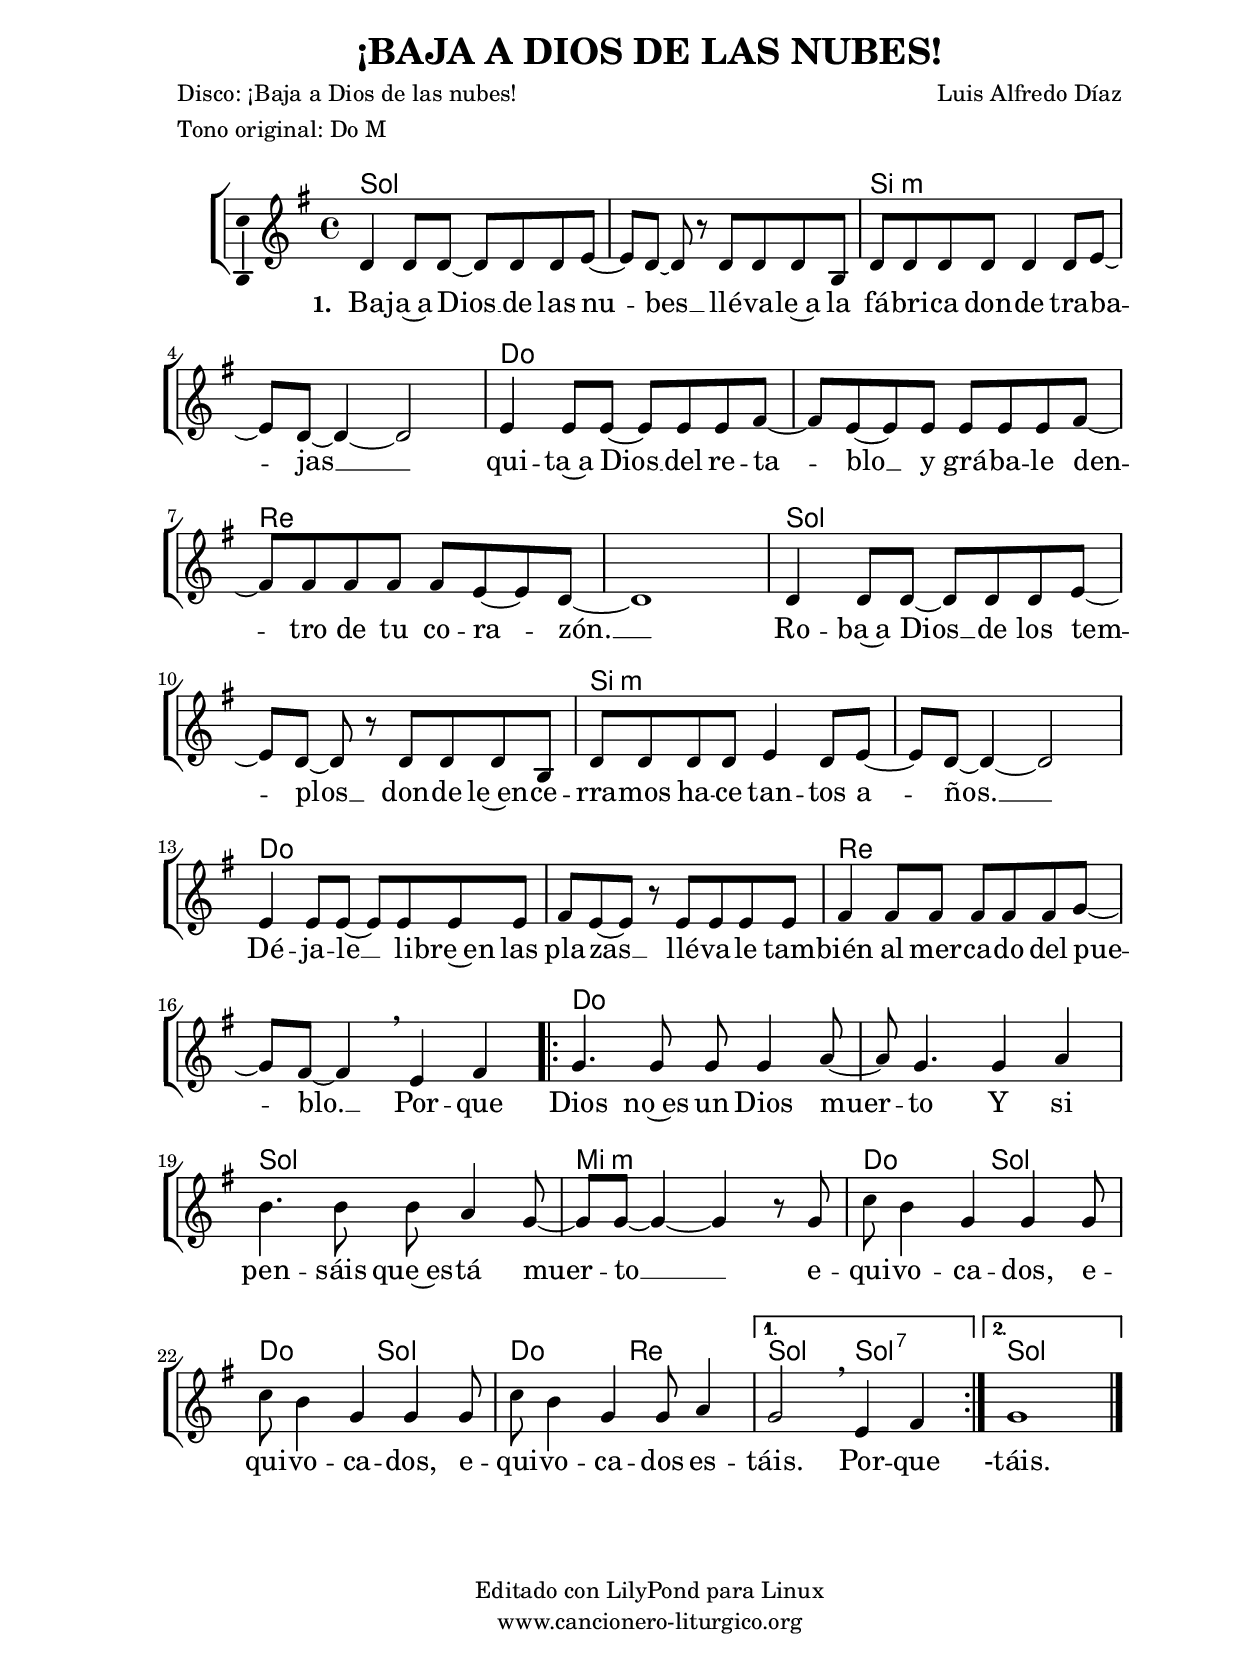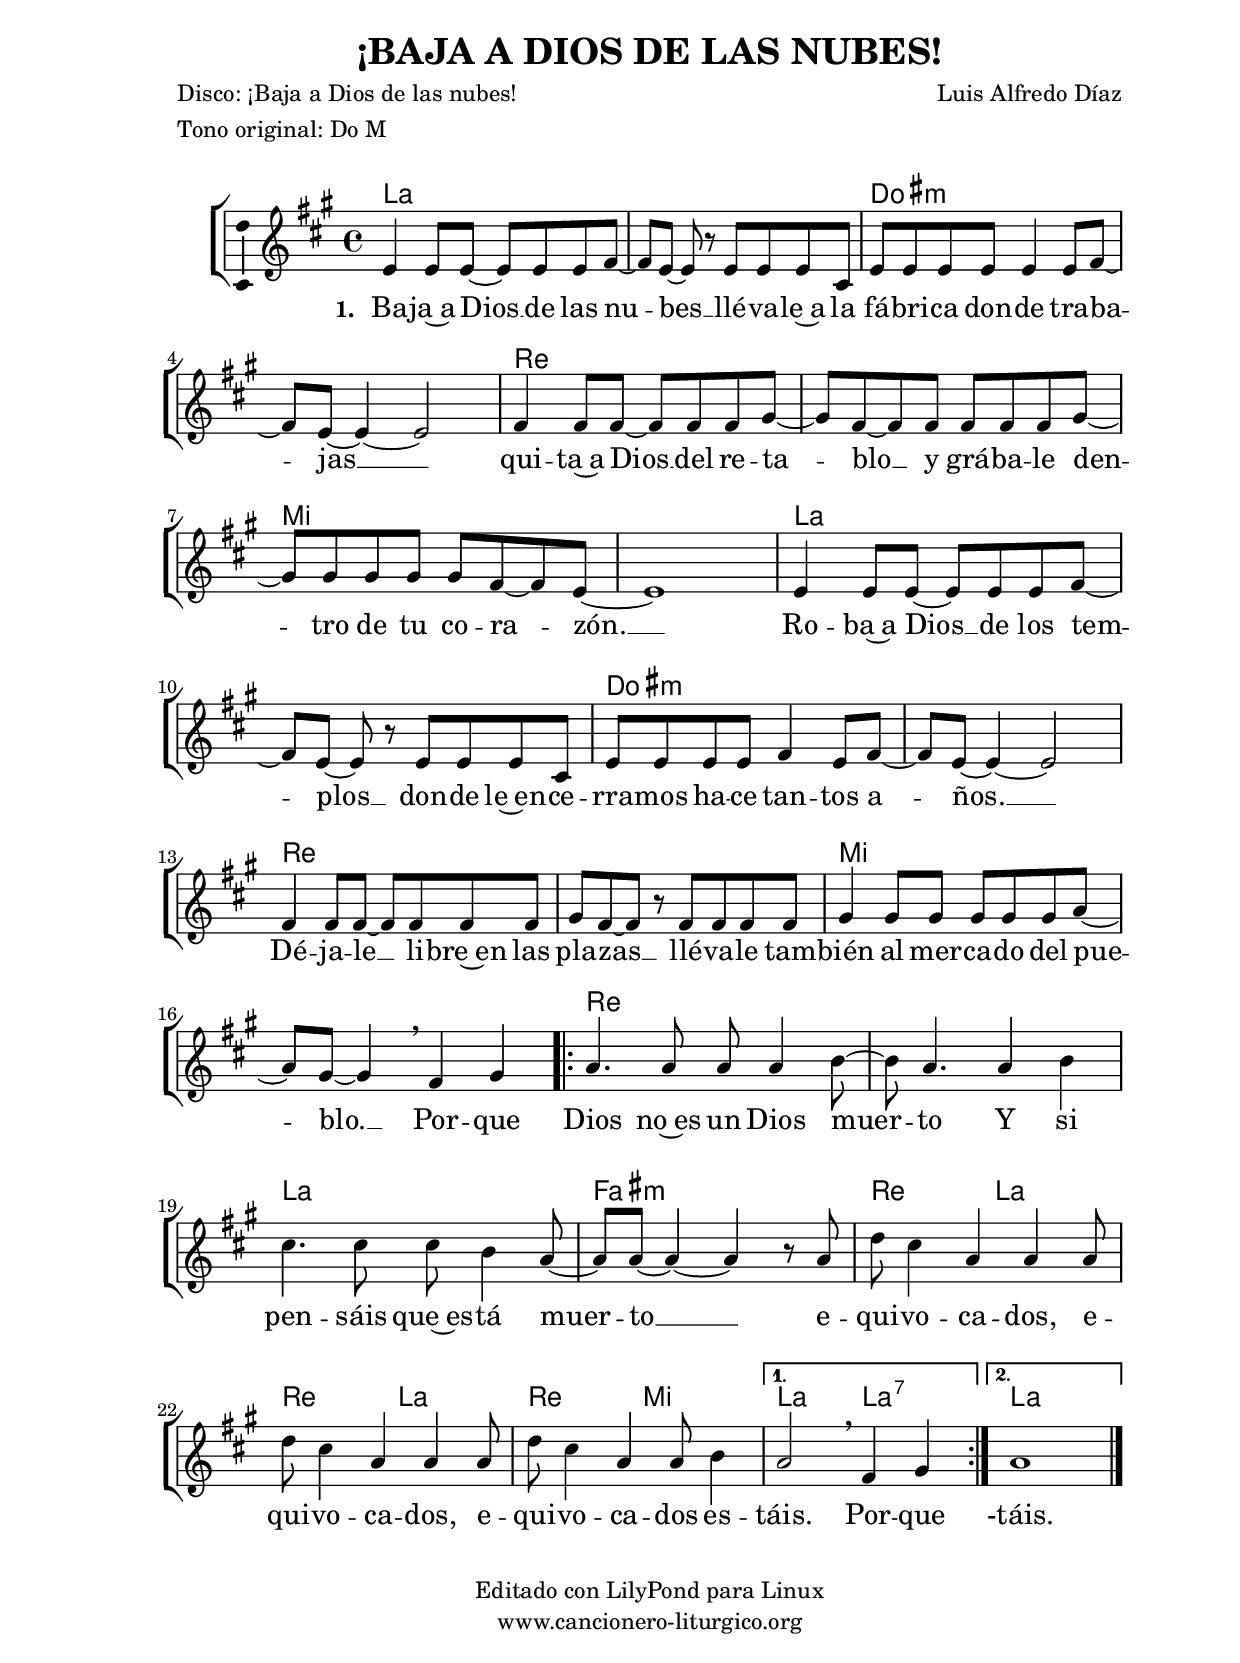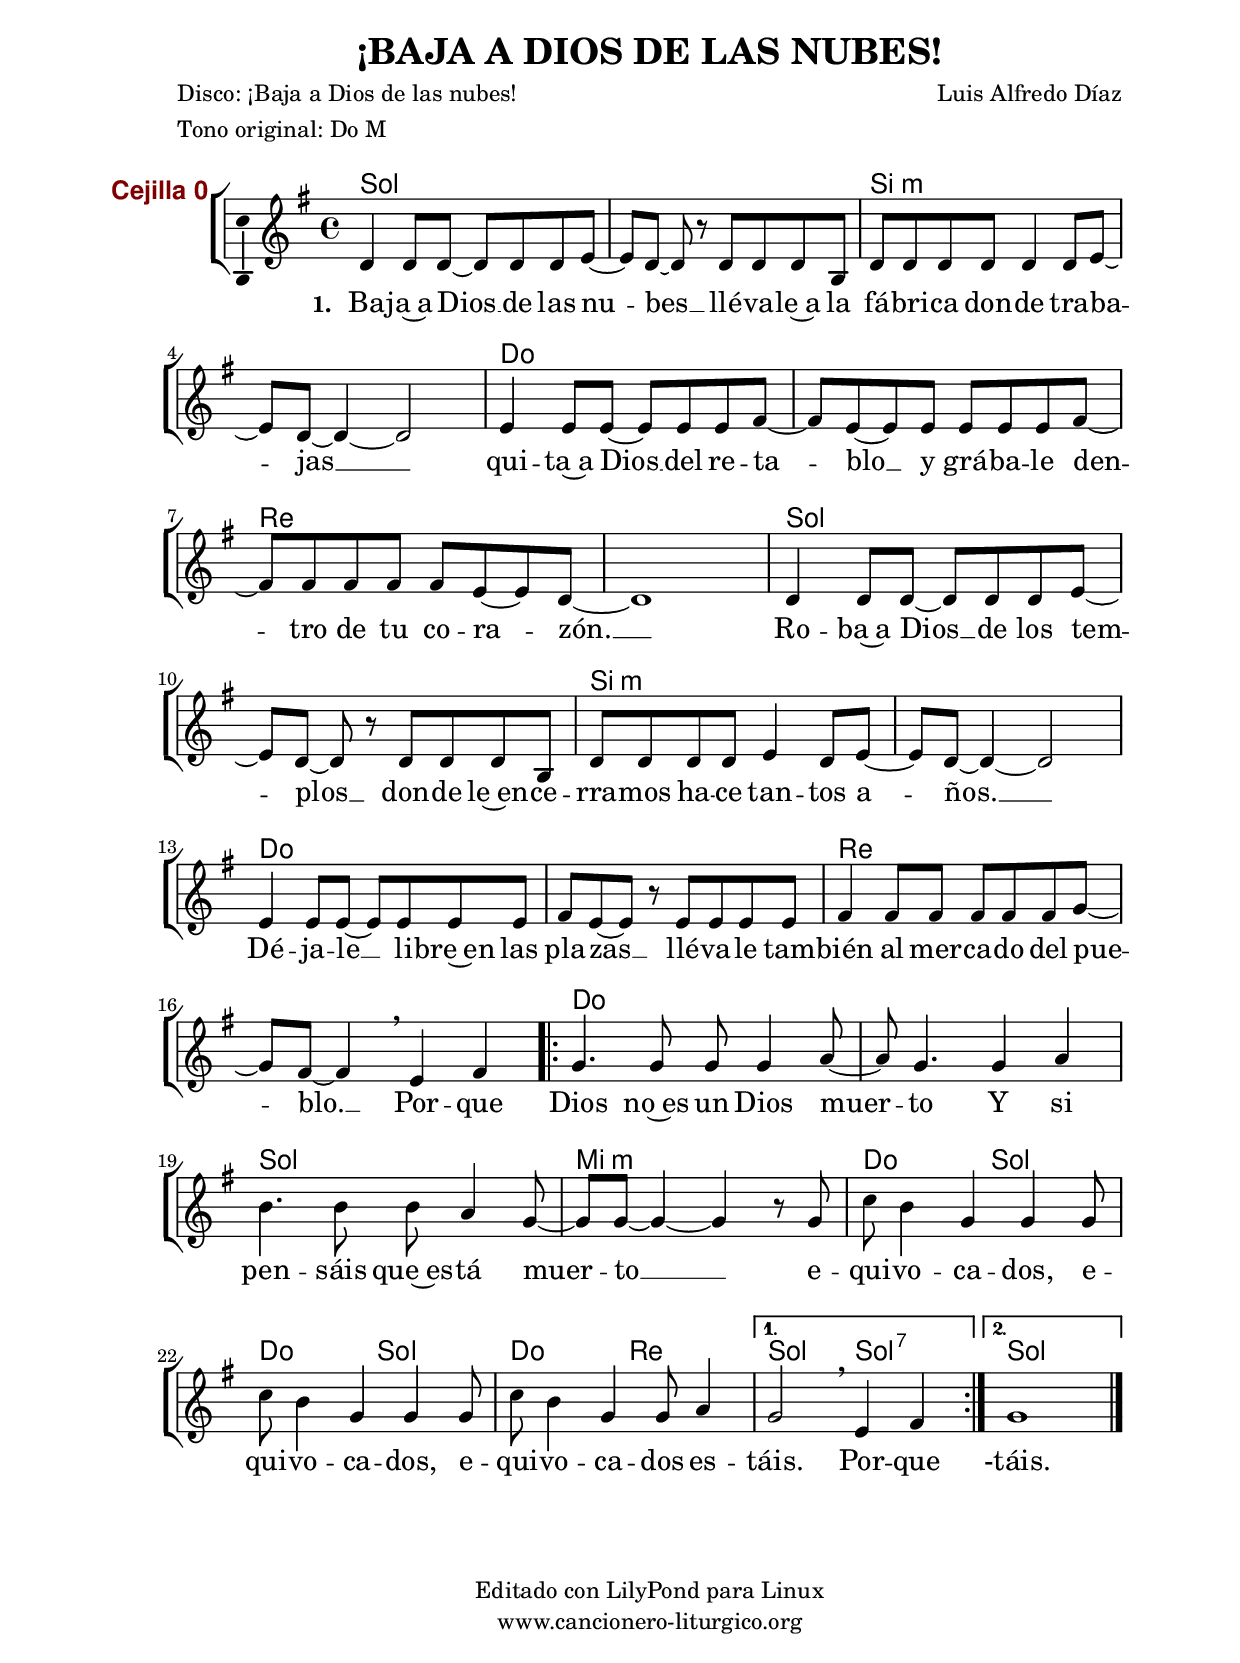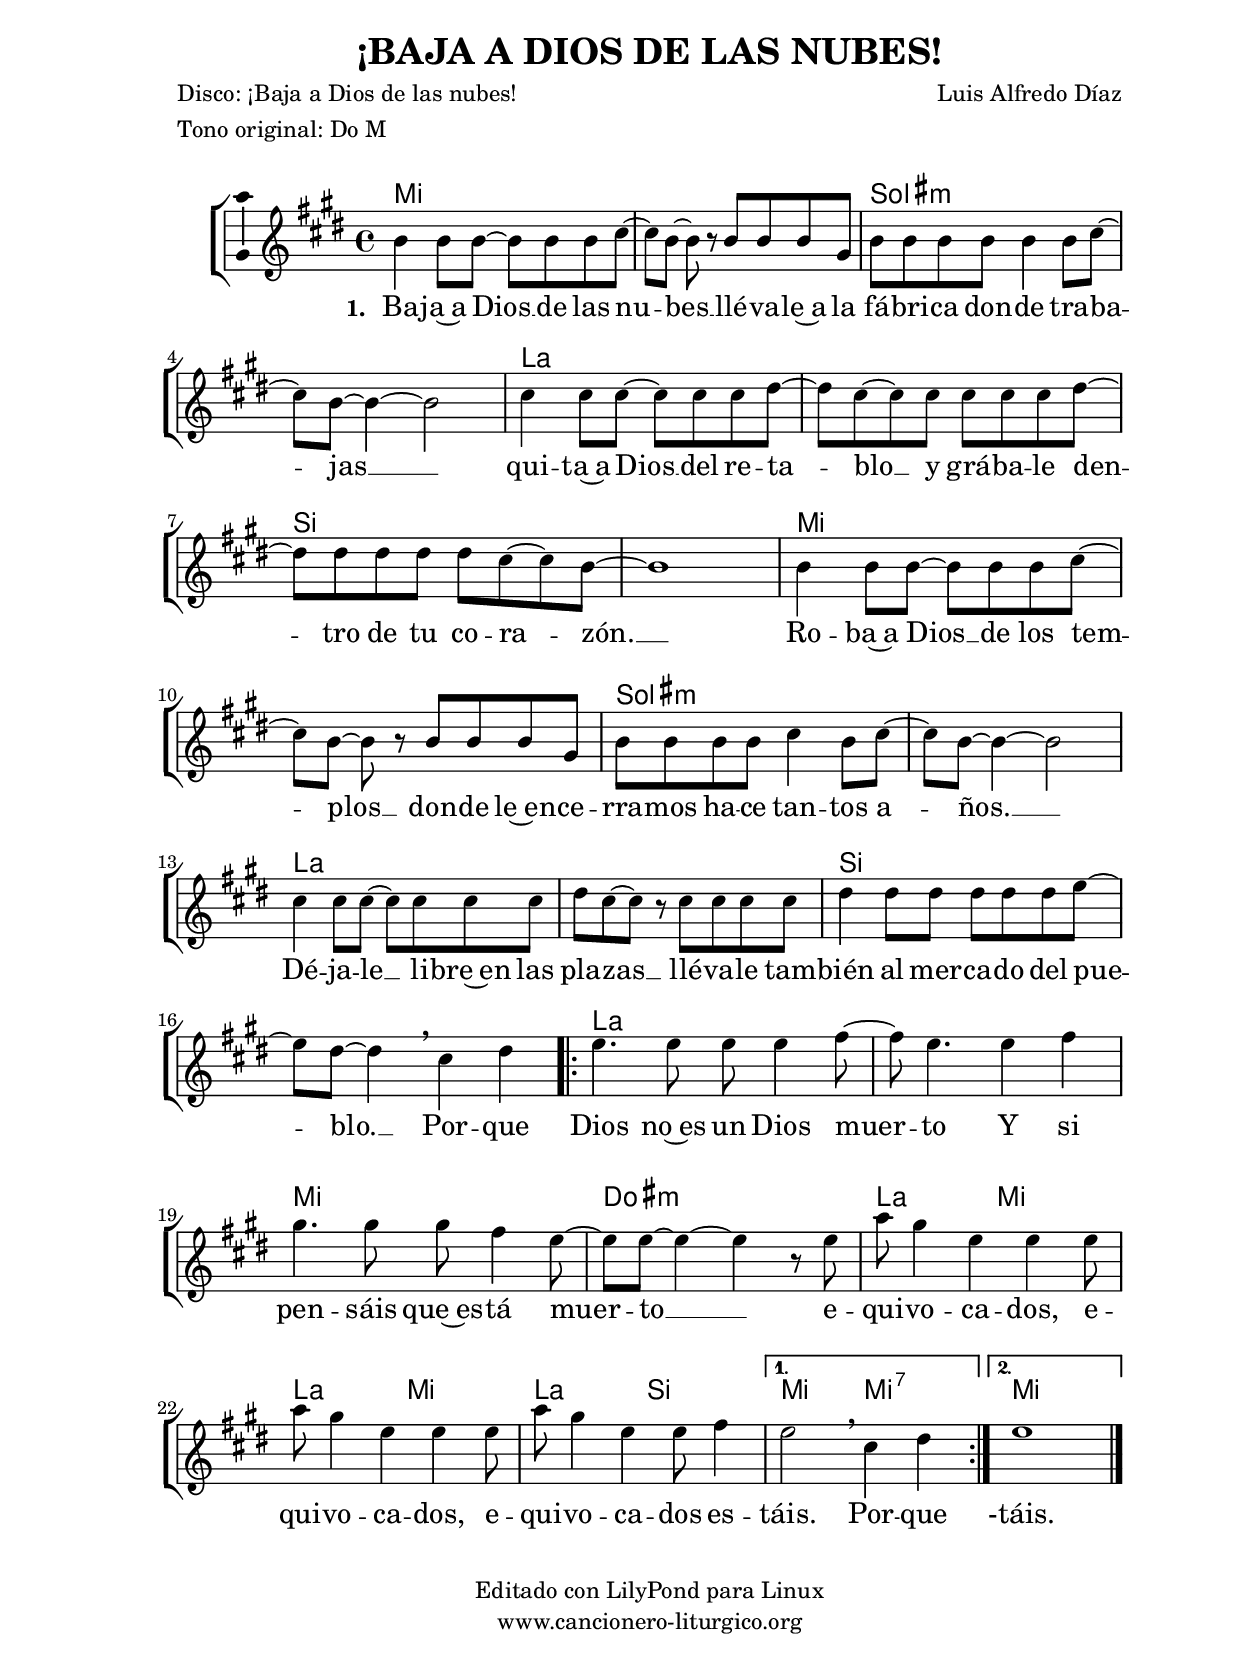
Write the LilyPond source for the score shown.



%versión de lilypond para la que se ha escrito esta partitura:
\version "2.16.0"

	%Tamaño papel
	#(set-default-paper-size "a4")
	%Tamaño partitura
	#(set-global-staff-size 20)
	%No responde al pulsar sobre una nota
	#(ly:set-option 'point-and-click #f)


%parámetros del encabezamiento:
\header {
	title = "¡BAJA A DIOS DE LAS NUBES!"
	subtitle = ""
	composer = "Luis Alfredo Díaz"
	poet = "Disco: ¡Baja a Dios de las nubes!"
	meter = "Tono original: Do M"
	arranger = ""
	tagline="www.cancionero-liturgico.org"
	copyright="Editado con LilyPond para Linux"
	tiempo = ""
	usos = "Comunión, Salida"
	letra = ""
	}

%parámetros asociados al papel:
\paper  {
	oddHeaderMarkup = \markup {\fill-line { \on-the-fly #not-first-page \fromproperty #'header:title \on-the-fly #not-first-page \fromproperty #'header:composer }}
	evenHeaderMarkup = \markup {\fill-line { \fromproperty #'header:composer \fromproperty #'header:title }}
	#(set-paper-size "a4")
	print-page-number = ##f
	first-page-number = 1
	print-first-page-number = ##f
%	head-separation = 3.0 \cm
	top-margin = 2.0 \cm
	bottom-margin = 0.5\cm
%%%	bottom-margin = -3.0\cm
	left-margin = 3.0 \cm
	line-width = 16.0 \cm 
	indent = 8\mm
	interscoreline = 2.\mm
	between-system-space = 15\mm
%	para que las partituras no llenen la hoja:
	ragged-bottom = ##t
%	idem para la última hoja:
	ragged-last-bottom = ##f
%	para que las partituras llenen el ancho del papel:
	ragged-last = ##f
	after-title-space = 2.5 \cm
system-count=8
page-count=1

	%Flexible Vertical Spacing
%	markup-markup-spacing =
%	#'((basic-distance . 15) (minimum-distance . 15) (padding . 3))
	markup-system-spacing =
	#'((basic-distance . 15) (minimum-distance . 15) (padding . 3))
	system-system-spacing =
	#'((basic-distance . 15) (minimum-distance . 15) (padding . 3))
	score-system-spacing =
	#'((basic-distance . 15) (minimum-distance . 15) (padding . 5))
%	top-system-spacing = % header
%	#'((basic-distance . 8) (minimum-distance . 0) (padding . 0))
%	top-markup-spacing =
%	#'((basic-distance . 20) (minimum-distance . 20) (padding . 0))
	last-bottom-spacing = % footer
	#'((basic-distance . 5) (minimum-distance . 5) (padding . 0))
%	score-markup-spacing =
%	#'((basic-distance . 16) (minimum-distance . 13) (padding . 0))

	}


%parámetros que afectan a toda la partitura:
global =  {
	%clave de sol (G):
	\clef G
	%armadura:
	\transpose c g
	\key c \major
	\tempo 4=120
	\set Score.tempoHideNote = ##t
	}


acordes = {
	\italianChords
	\chordmode {
	\transpose c g
{

c1 s e:m s f s g s
c1 s e:m s f s g s

%%%s1

\repeat volta 2 {
f1 s c a:m f2 c f c f g
}
\alternative {
{
c c:7
}
{
c1
}
}

}
}
}

melodia = 
	\transpose c g
{
	\relative c'{
	\time 4/4

g4 g8 g~g g g a~
a8[ g~] \noBeam g r g g g e
g8 g g g g4 g8 a~
a8 g~g4~g2
a4 a8 a~a a a b~
b8 a~a a a a a b~
b8 b b b b a~a g~
g1

%\break

g4 g8 g~g g g a~
a8[ g~] \noBeam g r g g g e
g8 g g g a4 g8 a~
a8 g~g4~g2
a4 a8 a~a a a a
b8 a~a r a a a a
b4 b8 b b b b c~
c8 b~b4

\breathe
%%%s2
%%%\bar "||"
%%%\break
%%%s2

a4 b
\repeat volta 2 {
c4. c8 c c4 d8~
d8 c4. c4 d
e4. e8 e8 d4 c8~
c8 c8~c4~c4 r8 c8
f8 e4 c c c8
f8 e4 c c c8
f8 e4 c c8 d4
}
\alternative {
{
c2 \breathe a4 b
}
{
c1
}
}

\bar "|."
	}
	}


texto = \lyricmode {
\set stanza =#"1. " Ba -- ja~a Dios __ de las nu -- bes __
llé -- va -- le~a la fá -- bri -- ca
don -- de tra -- ba -- jas __
qui -- ta~a Dios __ del re -- ta -- blo __
y grá -- ba -- le den -- tro
de tu co -- ra -- zón. __

Ro -- ba~a Dios __ de los tem -- plos __
don -- de le~en -- ce -- rra -- mos
ha -- ce tan -- tos a -- ños. __
Dé -- ja -- le __ li -- bre~en las pla -- zas __
llé -- va -- le tam -- bién
al mer -- ca -- do del pue -- blo. __

Por -- que Dios no~es un Dios muer -- to
Y si pen -- sáis que~es -- tá muer -- to __
e -- qui -- vo -- ca -- dos, e -- qui -- vo -- ca -- dos,
e -- qui -- vo -- ca -- dos es -- táis.
Por -- que
-táis.

	}

textodos = \lyricmode {
\set stanza =#"2. " Ayer hablé con él
y le noté un tanto triste.
Hoy hablé con él
y me dijo que él está sólo.
Porque hay muchos hombres
que se reúnen en su nombre,
pero no le dejan entrar a él.
Porque hay muchos hombres
que hablan en su nombre,
pero no le dejan hablar a él.

	}


acordesStaff = \context ChordNames = acordesStaff <<
	\set chordChanges = ##t
	\acordes
	>>


%%%%%%%%%%%%%%%%%%%%%%%%%%%%%%%%%%% CEJILLA %%%%%%%%%%%%%%%%%%%%%%%%%%%%%%%%%%%
acordescejilla = {
%%%	\override ChordNames.ChordName #'font-size = #-1
%%%	\override ChordNames.ChordName #'font-series = #'bold
	\transpose c c {
		\acordes
		}
	}

acordescejillaStaff = \context ChordNames = acordescejillaStaff <<
	\set Staff.instrumentName = \markup \with-color #darkred \larger \bold \sans "Cejilla 0"
	\set chordChanges = ##t
	\acordescejilla
	>>
%%%%%%%%%%%%%%%%%%%%%%%%%%%%%%%%%%% CEJILLA %%%%%%%%%%%%%%%%%%%%%%%%%%%%%%%%%%%


vozStaff = \context Voice = vozStaff
\with {\consists "Ambitus_engraver"}
<<
%	\set Staff.instrumentName = ""
%	\set Staff.shortInstrumentName = ""
%	\set Staff.midiInstrument = #"clarinet"
	\set Staff.midiInstrument = #"cello"
%	\set Staff.midiInstrument = #"flute"
%	\set Staff.midiInstrument = #"electric guitar (jazz)"
%	\set Staff.midiInstrument = #"english horn"
%	\set Staff.midiInstrument = #"violin"
%	\set Staff.midiInstrument = #"glockenspiel"
	\set Staff.midiMinimumVolume = #0.7
	\set Staff.midiMaximumVolume = #0.9
	\global
	\melodia
	>>

textoStaff = \context Lyrics = textoStaff <<
	\lyricsto vozStaff \texto
	>>


\book {
	\score {
		\context ChoirStaff {
			\override StaffGroup.SystemStartBracket #'collapse-height = #1
			\override Score.SystemStartBar #'collapse-height = #1
			<<
			\acordesStaff
			\vozStaff
			\textoStaff
			>>
			}
		\layout {
	    		\context {
				\Lyrics
				\override LyricText #'font-size = #2
				}
	   		 \context {
				\Score
				\override StaffSymbol #'staff-space = #(magstep +3)
				}
			}
		}
	\score {
		\unfoldRepeats
		\context ChoirStaff {
			<<
			\acordesStaff
			\vozStaff
			>>
			}
		\midi {
	  		\context {
	  			\Score
				tempoWholesPerMinute = #(ly:make-moment 70 4)
				}
			}
		}
	}


%Partitura para guitarra
#(define output-suffix "G")
\book {
	\score {
		\context ChoirStaff {
			\override StaffGroup.SystemStartBracket #'collapse-height = #1
			\override Score.SystemStartBar #'collapse-height = #1
			<<
			\acordescejillaStaff
			\vozStaff
			\textoStaff
			>>
			}
		\layout {
%%%%%%%%%%%%%%%%%%%%%%%%%%%%%%%%%%% CEJILLA %%%%%%%%%%%%%%%%%%%%%%%%%%%%%%%%%%%
			\context {
				\ChordNames \consists Instrument_name_engraver
				}
%%%%%%%%%%%%%%%%%%%%%%%%%%%%%%%%%%% CEJILLA %%%%%%%%%%%%%%%%%%%%%%%%%%%%%%%%%%%
	    		\context {
				\Lyrics
				\override LyricText #'font-size = #2
				}
	   		 \context {
				\Score
				\override StaffSymbol #'staff-space = #(magstep +3)
				}
			}
		}
	}


#(define output-suffix "C")
\book {
	\score {
		\context ChoirStaff {
			\override StaffGroup.SystemStartBracket #'collapse-height = #1
			\override Score.SystemStartBar #'collapse-height = #1
\transpose c d
			<<
			\acordesStaff
			\vozStaff
			\textoStaff
			>>
			}
		\layout {
	    		\context {
				\Lyrics
				\override LyricText #'font-size = #2
				}
	   		 \context {
				\Score
				\override StaffSymbol #'staff-space = #(magstep +3)
				}
			}
		}
	}


#(define output-suffix "S")
\book {
	\score {
		\context ChoirStaff {
			\override StaffGroup.SystemStartBracket #'collapse-height = #1
			\override Score.SystemStartBar #'collapse-height = #1
\transpose c a
			<<
			\acordesStaff
			\vozStaff
			\textoStaff
			>>
			}
		\layout {
	    		\context {
				\Lyrics
				\override LyricText #'font-size = #2
				}
	   		 \context {
				\Score
				\override StaffSymbol #'staff-space = #(magstep +3)
				}
			}
		}
	}


